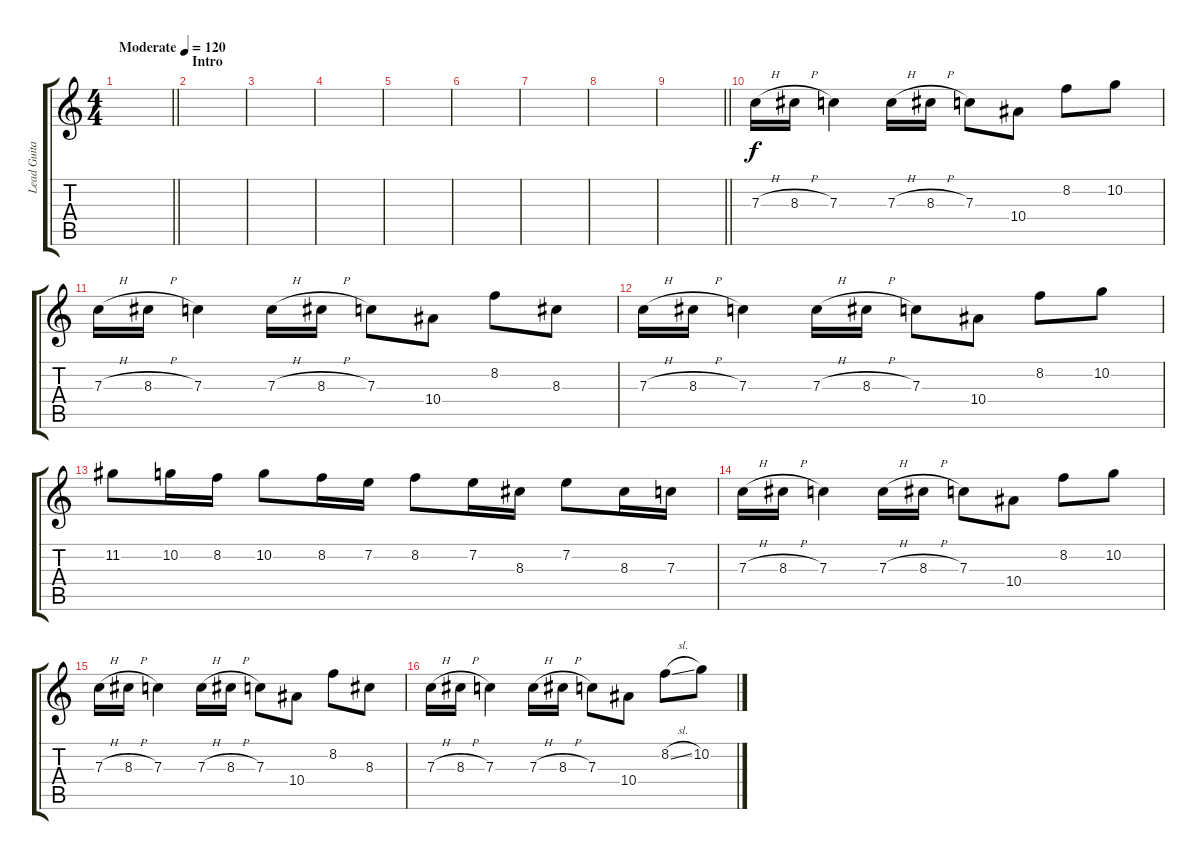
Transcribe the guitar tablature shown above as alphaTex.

\track ("Lead Guitar" "Lead Guita") {instrument distortionguitar}
\staff {score tabs}
\tuning (D4 A3 F3 C3 G2 C2) {hide}
\ts (4 4)
\tempo (120 "Moderate")
\clef g2
\barLineRight lightlight
\ks c
|
\section ("" "Intro")
|
|
|
|
|
|
|
\barLineRight lightlight
|
7.3{h}.16 8.3{h}.16 7.3.4 7.3{h}.16 8.3{h}.16 7.3.8 10.4.8 8.2.8 10.2.8 |
7.3{h}.16 8.3{h}.16 7.3.4 7.3{h}.16 8.3{h}.16 7.3.8 10.4.8 8.2.8 8.3.8 |
7.3{h}.16 8.3{h}.16 7.3.4 7.3{h}.16 8.3{h}.16 7.3.8 10.4.8 8.2.8 10.2.8 |
11.2.8 10.2.16 8.2.16 10.2.8 8.2.16 7.2.16 8.2.8 7.2.16 8.3.16 7.2.8 8.3.16 7.3.16 |
7.3{h}.16 8.3{h}.16 7.3.4 7.3{h}.16 8.3{h}.16 7.3.8 10.4.8 8.2.8 10.2.8 |
7.3{h}.16 8.3{h}.16 7.3.4 7.3{h}.16 8.3{h}.16 7.3.8 10.4.8 8.2.8 8.3.8 |
7.3{h}.16 8.3{h}.16 7.3.4 7.3{h}.16 8.3{h}.16 7.3.8 10.4.8 8.2{sl}.8 10.2.8
